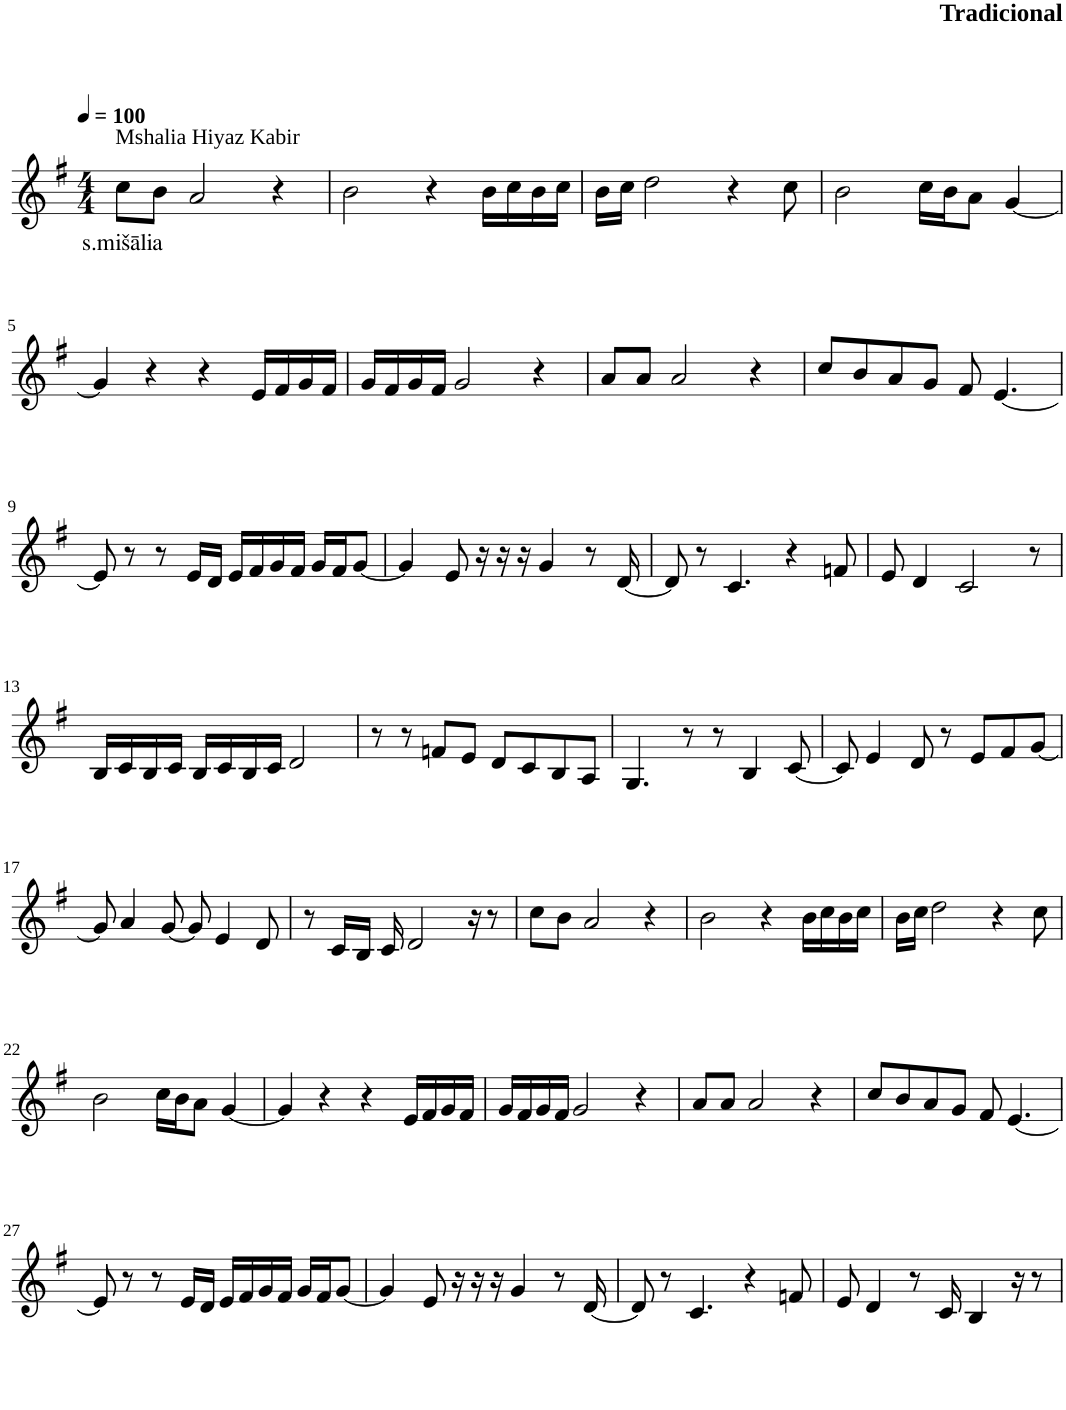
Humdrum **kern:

**kern	**text
*part1	*part1
*staff1	*staff1
*I"Violin	*
*clefG2	*
*k[f#]	*
*G:	*
*M4/4	*
*MM100	*
=1	=1
!LO:TX:a:t=Mshalia Hiyaz Kabir	!
!	!LO:LY:b
8cc\L	s.mišālia
8b\J	.
2a/	.
4r	.
=2	=2
2b\	.
4r	.
16b\LL	.
16cc\	.
16b\	.
16cc\JJ	.
=3	=3
16b\LL	.
16cc\JJ	.
2dd\	.
4r	.
8cc\	.
=4	=4
2b\	.
16cc\LL	.
16b\J	.
8a\J	.
[4g/	.
!!LO:LB:g=z
=5	=5
4g/]	.
4r	.
4r	.
16e/LL	.
16f#/	.
16g/	.
16f#/JJ	.
=6	=6
16g/LL	.
16f#/	.
16g/	.
16f#/JJ	.
2g/	.
4r	.
=7	=7
8a/L	.
8a/J	.
2a/	.
4r	.
=8	=8
8cc/L	.
8b/	.
8a/	.
8g/J	.
8f#/	.
[4.e/	.
!!LO:LB:g=z
=9	=9
8e/]	.
8r	.
8r	.
16e/LL	.
16d/JJ	.
16e/LL	.
16f#/	.
16g/	.
16f#/JJ	.
16g/LL	.
16f#/J	.
[8g/J	.
=10	=10
4g/]	.
8e/	.
16r	.
16r	.
16r	.
4g/	.
8r	.
[16d/	.
=11	=11
8d/]	.
8r	.
4.c/	.
4r	.
8fn/	.
=12	=12
8e/	.
4d/	.
2c/	.
8r	.
!!LO:LB:g=z
=13	=13
16B/LL	.
16c/	.
16B/	.
16c/JJ	.
16B/LL	.
16c/	.
16B/	.
16c/JJ	.
2d/	.
=14	=14
8r	.
8r	.
8fn/L	.
8e/J	.
8d/L	.
8c/	.
8B/	.
8A/J	.
=15	=15
4.G/	.
8r	.
8r	.
4B/	.
[8c/	.
=16	=16
8c/]	.
4e/	.
8d/	.
8r	.
8e/L	.
8f#/	.
[8g/J	.
!!LO:LB:g=z
=17	=17
8g/]	.
4a/	.
[8g/	.
8g/]	.
4e/	.
8d/	.
=18	=18
8r	.
16c/LL	.
16B/JJ	.
16c/	.
2d/	.
16r	.
8r	.
=19	=19
8cc\L	.
8b\J	.
2a/	.
4r	.
=20	=20
2b\	.
4r	.
16b\LL	.
16cc\	.
16b\	.
16cc\JJ	.
=21	=21
16b\LL	.
16cc\JJ	.
2dd\	.
4r	.
8cc\	.
!!LO:LB:g=z
=22	=22
2b\	.
16cc\LL	.
16b\J	.
8a\J	.
[4g/	.
=23	=23
4g/]	.
4r	.
4r	.
16e/LL	.
16f#/	.
16g/	.
16f#/JJ	.
=24	=24
16g/LL	.
16f#/	.
16g/	.
16f#/JJ	.
2g/	.
4r	.
=25	=25
8a/L	.
8a/J	.
2a/	.
4r	.
=26	=26
8cc/L	.
8b/	.
8a/	.
8g/J	.
8f#/	.
[4.e/	.
!!LO:LB:g=z
=27	=27
8e/]	.
8r	.
8r	.
16e/LL	.
16d/JJ	.
16e/LL	.
16f#/	.
16g/	.
16f#/JJ	.
16g/LL	.
16f#/J	.
[8g/J	.
=28	=28
4g/]	.
8e/	.
16r	.
16r	.
16r	.
4g/	.
8r	.
[16d/	.
=29	=29
8d/]	.
8r	.
4.c/	.
4r	.
8fn/	.
=30	=30
8e/	.
4d/	.
8r	.
16c/	.
4B/	.
16r	.
8r	.
=	=
*-	*-
